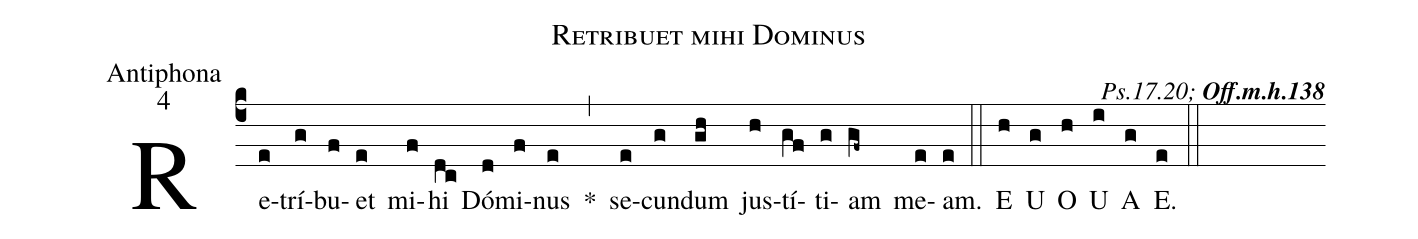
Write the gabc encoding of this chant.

name:Retribuet mihi Dominus;
office-part:Antiphona;
mode:4;
commentary:{\itshape\mdseries Ps.17.20;\/} {\bfseries Off.m.h.138};
%%
(c4)Re(e)trí(g)bu(f)et(e) mi(f)hi(dc) Dó(d)mi(f)nus(e) <sp>*</sp>(,) se(e)cun(g)dum(gh) jus(h)tí(gf)ti(g)am(gf~) me(e)am.(e) (::) E(h) U(g) O(h) U(i) A(g) E.(e) (::)
